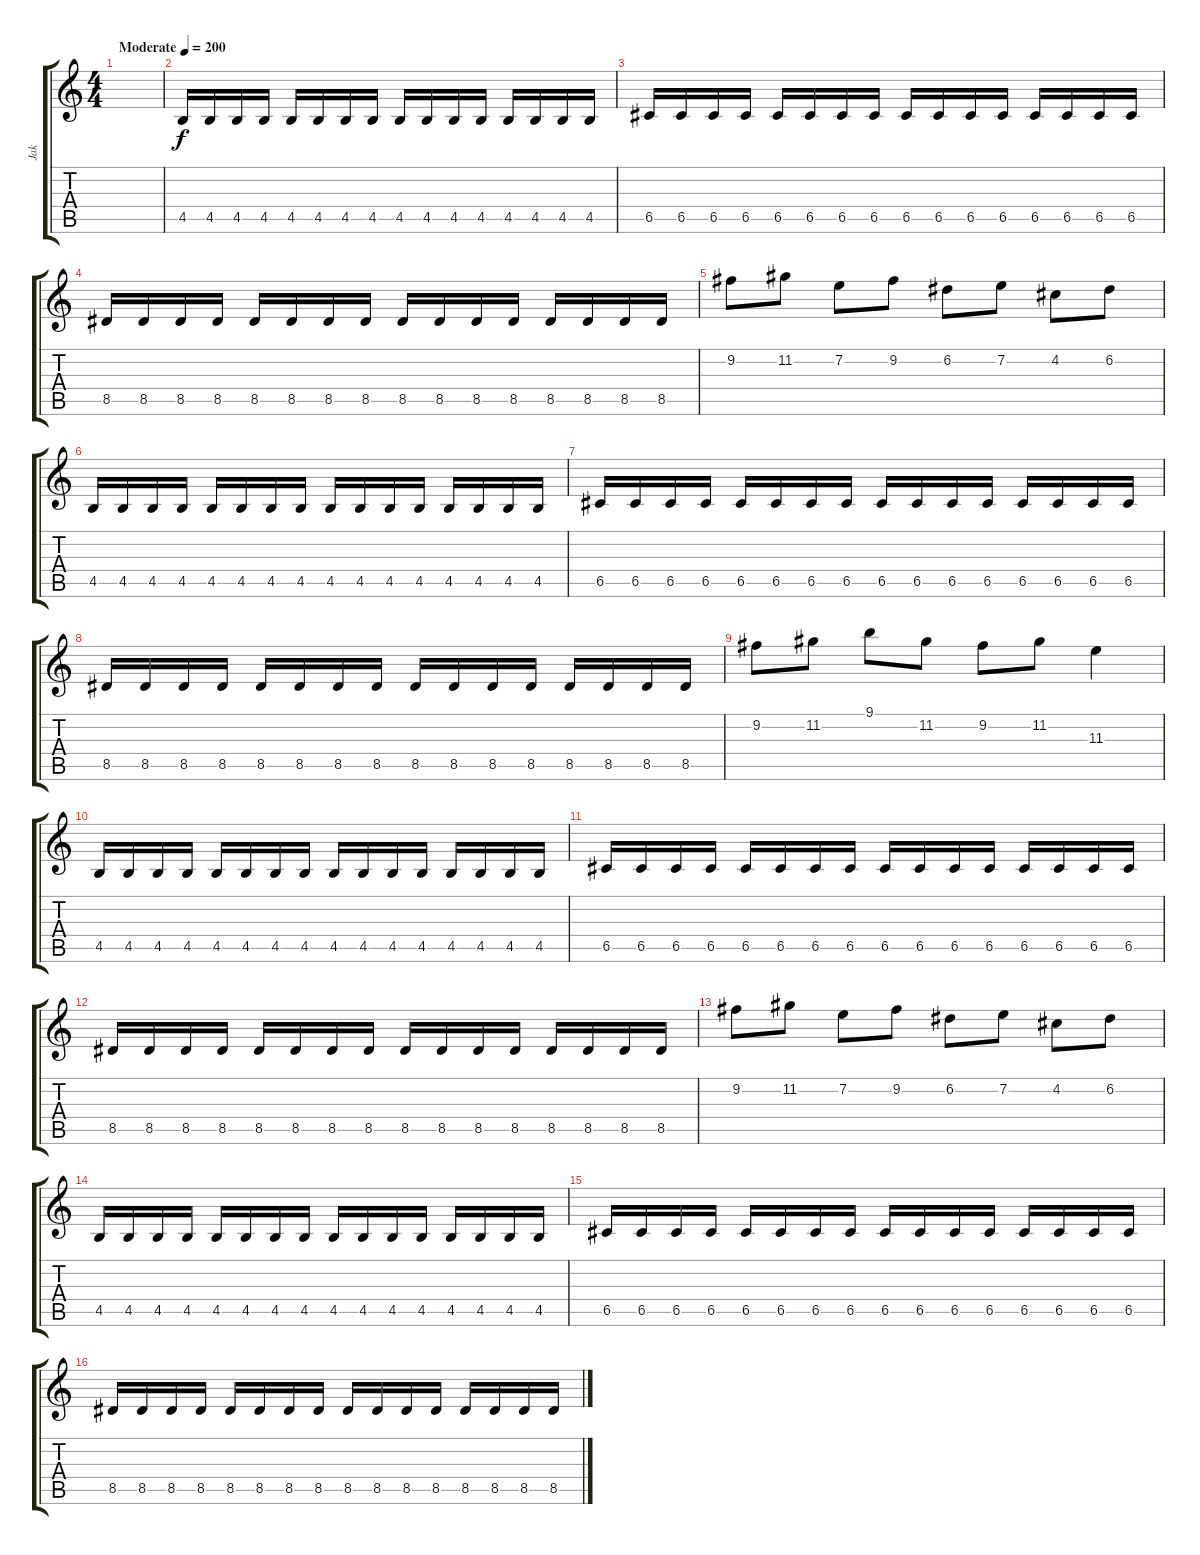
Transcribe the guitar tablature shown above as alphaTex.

\track ("Jak" "Jak") {instrument overdrivenguitar}
\staff {score tabs}
\tuning (D4 A3 F3 C3 G2 C2) {hide}
\ts (4 4)
\tempo (200 "Moderate")
\clef g2
\ks c
|
4.5.16 4.5.16 4.5.16 4.5.16 4.5.16 4.5.16 4.5.16 4.5.16 4.5.16 4.5.16 4.5.16 4.5.16 4.5.16 4.5.16 4.5.16 4.5.16 |
6.5.16 6.5.16 6.5.16 6.5.16 6.5.16 6.5.16 6.5.16 6.5.16 6.5.16 6.5.16 6.5.16 6.5.16 6.5.16 6.5.16 6.5.16 6.5.16 |
8.5.16 8.5.16 8.5.16 8.5.16 8.5.16 8.5.16 8.5.16 8.5.16 8.5.16 8.5.16 8.5.16 8.5.16 8.5.16 8.5.16 8.5.16 8.5.16 |
9.2.8 11.2.8 7.2.8 9.2.8 6.2.8 7.2.8 4.2.8 6.2.8 |
4.5.16 4.5.16 4.5.16 4.5.16 4.5.16 4.5.16 4.5.16 4.5.16 4.5.16 4.5.16 4.5.16 4.5.16 4.5.16 4.5.16 4.5.16 4.5.16 |
6.5.16 6.5.16 6.5.16 6.5.16 6.5.16 6.5.16 6.5.16 6.5.16 6.5.16 6.5.16 6.5.16 6.5.16 6.5.16 6.5.16 6.5.16 6.5.16 |
8.5.16 8.5.16 8.5.16 8.5.16 8.5.16 8.5.16 8.5.16 8.5.16 8.5.16 8.5.16 8.5.16 8.5.16 8.5.16 8.5.16 8.5.16 8.5.16 |
9.2.8 11.2.8 9.1.8 11.2.8 9.2.8 11.2.8 11.3.4 |
4.5.16 4.5.16 4.5.16 4.5.16 4.5.16 4.5.16 4.5.16 4.5.16 4.5.16 4.5.16 4.5.16 4.5.16 4.5.16 4.5.16 4.5.16 4.5.16 |
6.5.16 6.5.16 6.5.16 6.5.16 6.5.16 6.5.16 6.5.16 6.5.16 6.5.16 6.5.16 6.5.16 6.5.16 6.5.16 6.5.16 6.5.16 6.5.16 |
8.5.16 8.5.16 8.5.16 8.5.16 8.5.16 8.5.16 8.5.16 8.5.16 8.5.16 8.5.16 8.5.16 8.5.16 8.5.16 8.5.16 8.5.16 8.5.16 |
9.2.8 11.2.8 7.2.8 9.2.8 6.2.8 7.2.8 4.2.8 6.2.8 |
4.5.16 4.5.16 4.5.16 4.5.16 4.5.16 4.5.16 4.5.16 4.5.16 4.5.16 4.5.16 4.5.16 4.5.16 4.5.16 4.5.16 4.5.16 4.5.16 |
6.5.16 6.5.16 6.5.16 6.5.16 6.5.16 6.5.16 6.5.16 6.5.16 6.5.16 6.5.16 6.5.16 6.5.16 6.5.16 6.5.16 6.5.16 6.5.16 |
8.5.16 8.5.16 8.5.16 8.5.16 8.5.16 8.5.16 8.5.16 8.5.16 8.5.16 8.5.16 8.5.16 8.5.16 8.5.16 8.5.16 8.5.16 8.5.16
